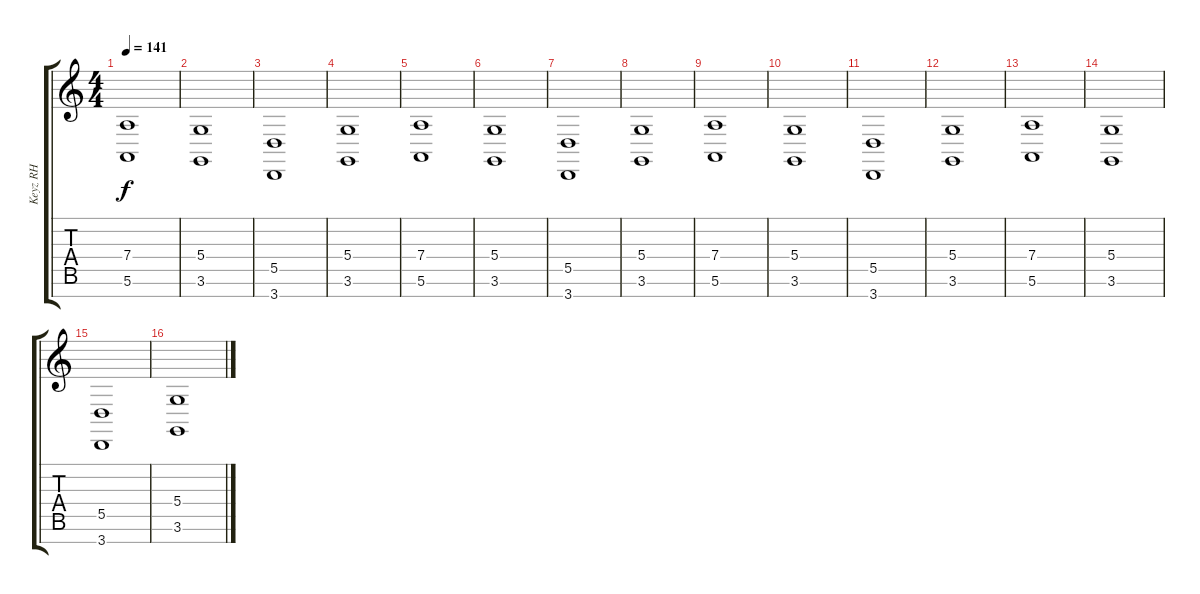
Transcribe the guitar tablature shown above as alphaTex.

\track ("Keyz RH" "Keyz RH") {instrument pad8sweep}
\staff {score tabs}
\tuning (E4 B3 G3 D3 A2 E2 B1) {hide}
\ts (4 4)
\tempo 141
\clef g2
\ks c
(7.4 5.6).1{dy f} |
(5.4 3.6).1 |
(5.5 3.7).1 |
(5.4 3.6).1 |
(7.4 5.6).1 |
(5.4 3.6).1 |
(5.5 3.7).1 |
(5.4 3.6).1 |
(7.4 5.6).1 |
(5.4 3.6).1 |
(5.5 3.7).1 |
(5.4 3.6).1 |
(7.4 5.6).1 |
(5.4 3.6).1 |
(5.5 3.7).1 |
(5.4 3.6).1
